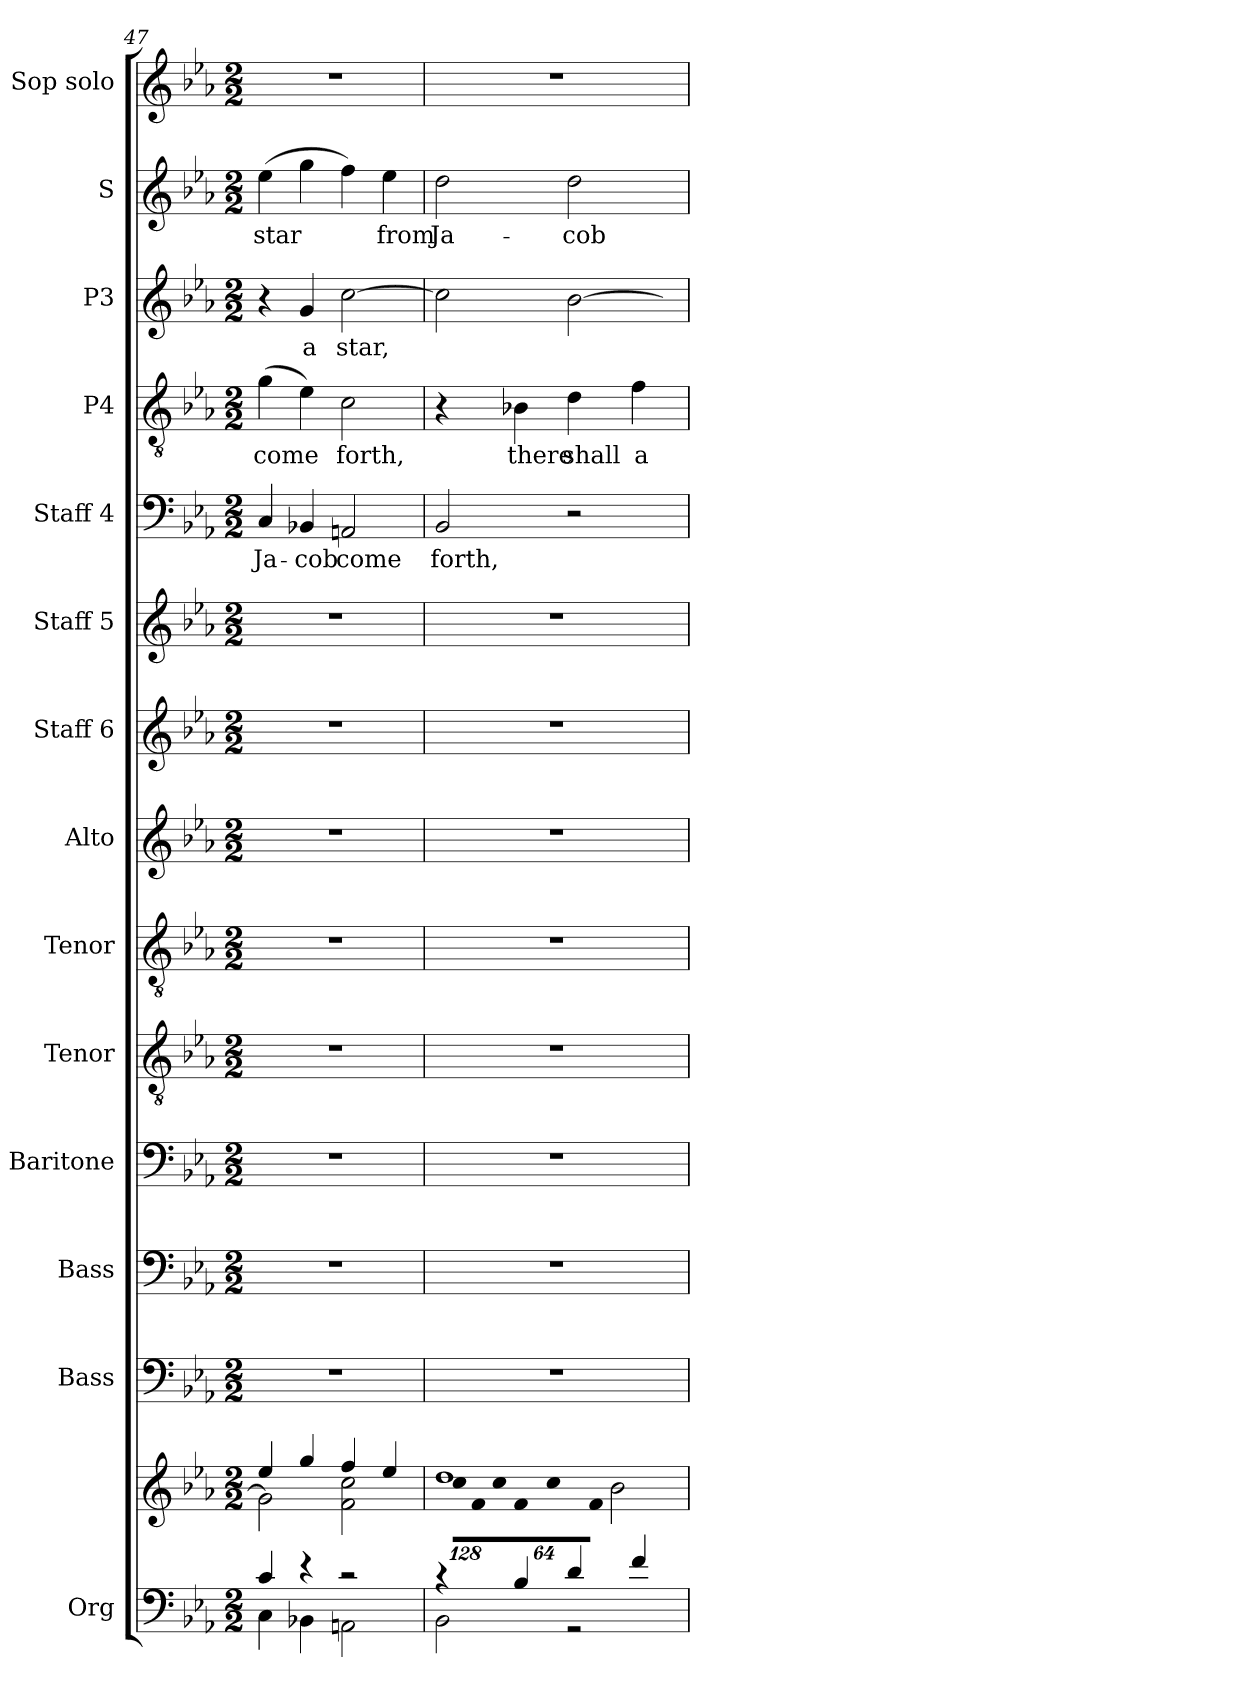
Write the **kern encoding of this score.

**kern	**kern	**kern	**kern	**kern	**kern	**kern	**kern	**kern	**kern	**kern	**text	**kern	**text	**kern	**text	**kern	**text	**kern
*part14	*part14	*part13	*part12	*part11	*part10	*part9	*part8	*part7	*part6	*part5	*part5	*part4	*part4	*part3	*part3	*part2	*part2	*part1
*staff15	*staff14	*staff13	*staff12	*staff11	*staff10	*staff9	*staff8	*staff7	*staff6	*staff5	*staff5	*staff4	*staff4	*staff3	*staff3	*staff2	*staff2	*staff1
*I"Org	*	*I"Bass	*I"Bass	*I"Baritone	*I"Tenor	*I"Tenor	*I"Alto	*I"Staff 6	*I"Staff 5	*I"Staff 4	*	*I"P4	*	*I"P3	*	*I"S	*	*I"Sop solo
*I'Org.	*	*I'B.	*I'B.	*I'Bar.	*I'T.	*I'T.	*I'A.	*I'Sta. 6	*I'Sta. 5	*I'Sta. 4	*	*	*	*	*	*	*	*I'S.
*clefF4	*clefG2	*clefF4	*clefF4	*clefF4	*clefGv2	*clefGv2	*clefG2	*clefG2	*clefG2	*clefF4	*	*clefGv2	*	*clefG2	*	*clefG2	*	*clefG2
*	*	*	*	*	*ITrd7c12	*ITrd7c12	*	*	*	*	*	*	*	*	*	*	*	*
*k[b-e-a-]	*k[b-e-a-]	*k[b-e-a-]	*k[b-e-a-]	*k[b-e-a-]	*k[b-e-a-]	*k[b-e-a-]	*k[b-e-a-]	*k[b-e-a-]	*k[b-e-a-]	*k[b-e-a-]	*	*k[b-e-a-]	*	*k[b-e-a-]	*	*k[b-e-a-]	*	*k[b-e-a-]
*E-:	*E-:	*E-:	*E-:	*E-:	*E-:	*E-:	*E-:	*E-:	*E-:	*E-:	*	*E-:	*	*E-:	*	*E-:	*	*E-:
*M2/2	*M2/2	*M2/2	*M2/2	*M2/2	*M2/2	*M2/2	*M2/2	*M2/2	*M2/2	*M2/2	*	*M2/2	*	*M2/2	*	*M2/2	*	*M2/2
=47	=47	=47	=47	=47	=47	=47	=47	=47	=47	=47	=47	=47	=47	=47	=47	=47	=47	=47
*^	*^	*	*	*	*	*	*	*	*	*	*	*	*	*	*	*	*	*
!	!	!	!	!	!	!	!	!	!	!	!	!	!LO:LY:b:color=#000000	!	!	!	!	!	!	!
!	!	!	!	!	!	!	!	!	!	!	!	!	!	!	!LO:LY:b:color=#000000	!	!	!	!	!
!	!	!	!	!	!	!	!	!	!	!	!	!	!	!	!	!	!	!	!LO:LY:b:color=#000000	!
4ci/	4Ci\	4ee-i/	2gi\]	1r	1r	1r	1r	1r	1r	1r	1r	4Ci/	Ja-	(4gi\	come	4r	.	(4ee-i\	star	1r
!	!	!	!	!	!	!	!	!	!	!	!	!	!LO:LY:b:color=#000000	!	!	!	!	!	!	!
!	!	!	!	!	!	!	!	!	!	!	!	!	!	!	!	!	!LO:LY:b:color=#000000	!	!	!
4r	4BB-Xi\	4ggi/	.	.	.	.	.	.	.	.	.	4BB-Xi/	-cob	4e-i\)	.	4gi/	a	4ggi\	.	.
!	!	!	!	!	!	!	!	!	!	!	!	!	!LO:LY:b:color=#000000	!	!	!	!	!	!	!
!	!	!	!	!	!	!	!	!	!	!	!	!	!	!	!LO:LY:b:color=#000000	!	!	!	!	!
!	!	!	!	!	!	!	!	!	!	!	!	!	!	!	!	!	!LO:LY:b:color=#000000	!	!	!
2r	2AAni\	4ffi/	2fi\ 2cci	.	.	.	.	.	.	.	.	2AAni/	come	2ci\	forth,	[2cci\	star,	4ffi\)	.	.
!	!	!	!	!	!	!	!	!	!	!	!	!	!	!	!	!	!	!	!LO:LY:b:color=#000000	!
.	.	4ee-i/	.	.	.	.	.	.	.	.	.	.	.	.	.	.	.	4ee-i\	from	.
=48	=48	=48	=48	=48	=48	=48	=48	=48	=48	=48	=48	=48	=48	=48	=48	=48	=48	=48	=48	=48
*	*	*	*Xbrackettup	*	*	*	*	*	*	*	*	*	*	*	*	*	*	*	*	*
!	!	!	!LO:N:vis=8	!	!	!	!	!	!	!	!	!	!	!	!	!	!	!	!	!
!	!	!	!	!	!	!	!	!	!	!	!	!	!LO:LY:b:color=#000000	!	!	!	!	!	!	!
!	!	!	!	!	!	!	!	!	!	!	!	!	!	!	!	!	!	!	!LO:LY:b:color=#000000	!
4r	2BB-i\	1ddi	1024%85cci\L	1r	1r	1r	1r	1r	1r	1r	1r	2BB-i/	forth,	4r	.	2cci\]	.	2ddi\	Ja-	1r
!	!	!	!LO:N:vis=8	!	!	!	!	!	!	!	!	!	!	!	!	!	!	!	!	!
.	.	.	1024%85fi\	.	.	.	.	.	.	.	.	.	.	.	.	.	.	.	.	.
!	!	!	!LO:N:vis=8	!	!	!	!	!	!	!	!	!	!	!	!	!	!	!	!	!
.	.	.	512%43cci\	.	.	.	.	.	.	.	.	.	.	.	.	.	.	.	.	.
!	!	!	!LO:N:vis=8	!	!	!	!	!	!	!	!	!	!	!	!	!	!	!	!	!
!	!	!	!	!	!	!	!	!	!	!	!	!	!	!	!LO:LY:b:color=#000000	!	!	!	!	!
4B-i/	.	.	1024%85fi\	.	.	.	.	.	.	.	.	.	.	4B-Xi\	there	.	.	.	.	.
!	!	!	!LO:N:vis=8	!	!	!	!	!	!	!	!	!	!	!	!	!	!	!	!	!
.	.	.	1024%85cci\	.	.	.	.	.	.	.	.	.	.	.	.	.	.	.	.	.
!	!	!	!LO:N:vis=8	!	!	!	!	!	!	!	!	!	!	!	!	!	!	!	!	!
.	.	.	512%43fi\J	.	.	.	.	.	.	.	.	.	.	.	.	.	.	.	.	.
!	!	!	!	!	!	!	!	!	!	!	!	!	!	!	!LO:LY:b:color=#000000	!	!	!	!	!
!	!	!	!	!	!	!	!	!	!	!	!	!	!	!	!	!	!	!	!LO:LY:b:color=#000000	!
4di/	2r	.	2b-i\	.	.	.	.	.	.	.	.	2r	.	4di\	shall	[2b-i\	.	2ddi\	-cob	.
!	!	!	!	!	!	!	!	!	!	!	!	!	!	!	!LO:LY:b:color=#000000	!	!	!	!	!
4fi/	.	.	.	.	.	.	.	.	.	.	.	.	.	4fi\	a	.	.	.	.	.
*v	*v	*	*	*	*	*	*	*	*	*	*	*	*	*	*	*	*	*	*	*
*	*v	*v	*	*	*	*	*	*	*	*	*	*	*	*	*	*	*	*	*
=	=	=	=	=	=	=	=	=	=	=	=	=	=	=	=	=	=	=
*-	*-	*-	*-	*-	*-	*-	*-	*-	*-	*-	*-	*-	*-	*-	*-	*-	*-	*-
